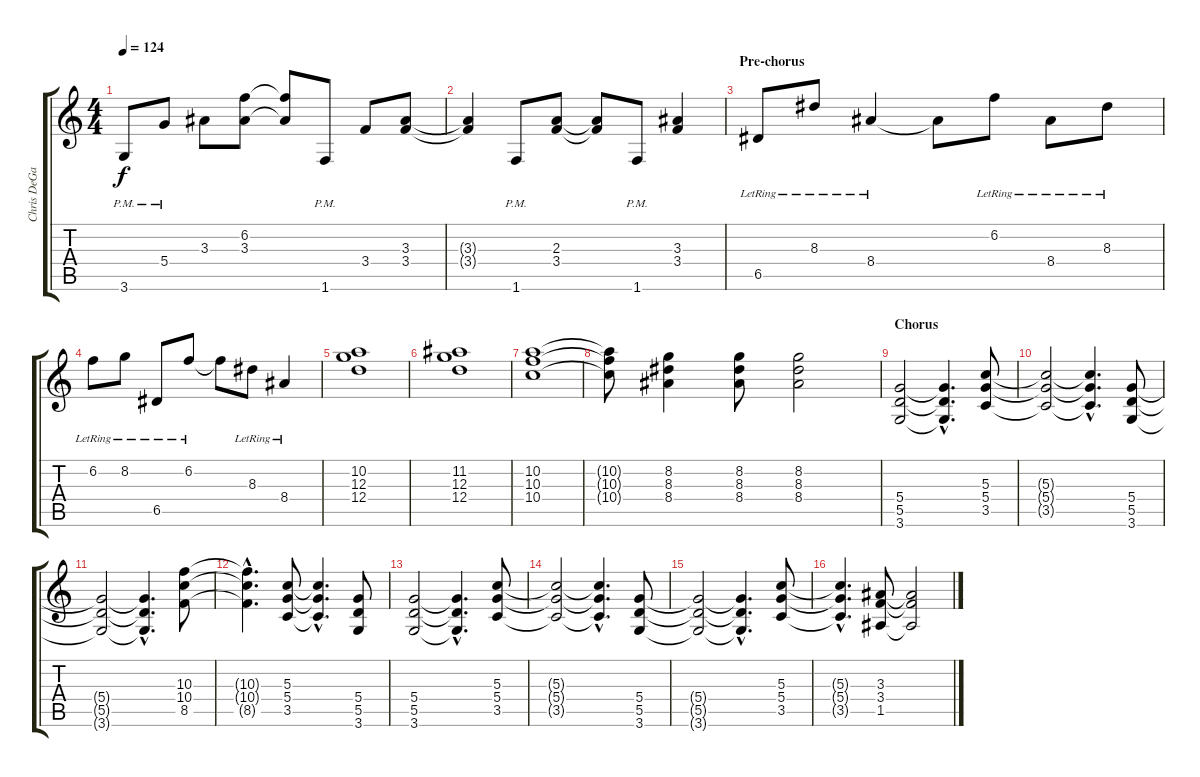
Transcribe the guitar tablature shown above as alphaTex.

\track ("Chris DeGarmo (Standard Tuning)" "Chris DeGa") {instrument distortionguitar}
\staff {score tabs}
\tuning (E4 B3 G3 D3 A2 E2) {hide}
\ts (4 4)
\tempo 124
\clef g2
\ks c
3.6{pm}.8{dy f} 5.4{pm}.8 3.3.8 (6.2 3.3).8 (6.2{t} 3.3{t}).8 1.6{pm}.8 3.4.8 (3.3 3.4).8 |
(3.3{t} 3.4{t}).4 1.6{pm}.8 (2.3 3.4).8 (2.3{t} 3.4{t}).8 1.6{pm}.8 (3.3 3.4).4 |
\section ("" "Pre-chorus")
6.5{lr}.8 8.3{lr}.8 8.4{lr}.4 8.4{t}.8 6.2{lr}.8 8.4{lr}.8 8.3{lr}.8 |
6.2{lr}.8 8.2{lr}.8 6.5{lr}.8 6.2{lr}.8 6.2{t}.8 8.3{lr}.8 8.4{lr}.4 |
(10.2 12.3 12.4).1 |
(11.2 12.3 12.4).1 |
(10.2 10.3 10.4).1 |
(10.2{t} 10.3{t} 10.4{t}).8 (8.2 8.3 8.4).4 (8.2 8.3 8.4).8 (8.2 8.3 8.4).2 |
\section ("" "Chorus")
(5.4 5.5 3.6).2 (5.4{hac t} 5.5{hac t} 3.6{hac t}).4{d} (5.3 5.4 3.5).8 |
(5.3{t} 5.4{t} 3.5{t}).2 (5.3{hac t} 5.4{hac t} 3.5{hac t}).4{d} (5.4 5.5 3.6).8 |
(5.4{t} 5.5{t} 3.6{t}).2 (5.4{hac t} 5.5{hac t} 3.6{hac t}).4{d} (10.3 10.4 8.5).8 |
(10.3{hac t} 10.4{hac t} 8.5{hac t}).4{d} (5.3 5.4 3.5).8 (5.3{hac t} 5.4{hac t} 3.5{hac t}).4{d} (5.4 5.5 3.6).8 |
(5.4 5.5 3.6).2 (5.4{hac t} 5.5{hac t} 3.6{hac t}).4{d} (5.3 5.4 3.5).8 |
(5.3{t} 5.4{t} 3.5{t}).2 (5.3{hac t} 5.4{hac t} 3.5{hac t}).4{d} (5.4 5.5 3.6).8 |
(5.4{t} 5.5{t} 3.6{t}).2 (5.4{hac t} 5.5{hac t} 3.6{hac t}).4{d} (5.3 5.4 3.5).8 |
(5.3{hac t} 5.4{hac t} 3.5{hac t}).4{d} (3.3 3.4 1.5).8 (3.3{t} 3.4{t} 1.5{t}).2
